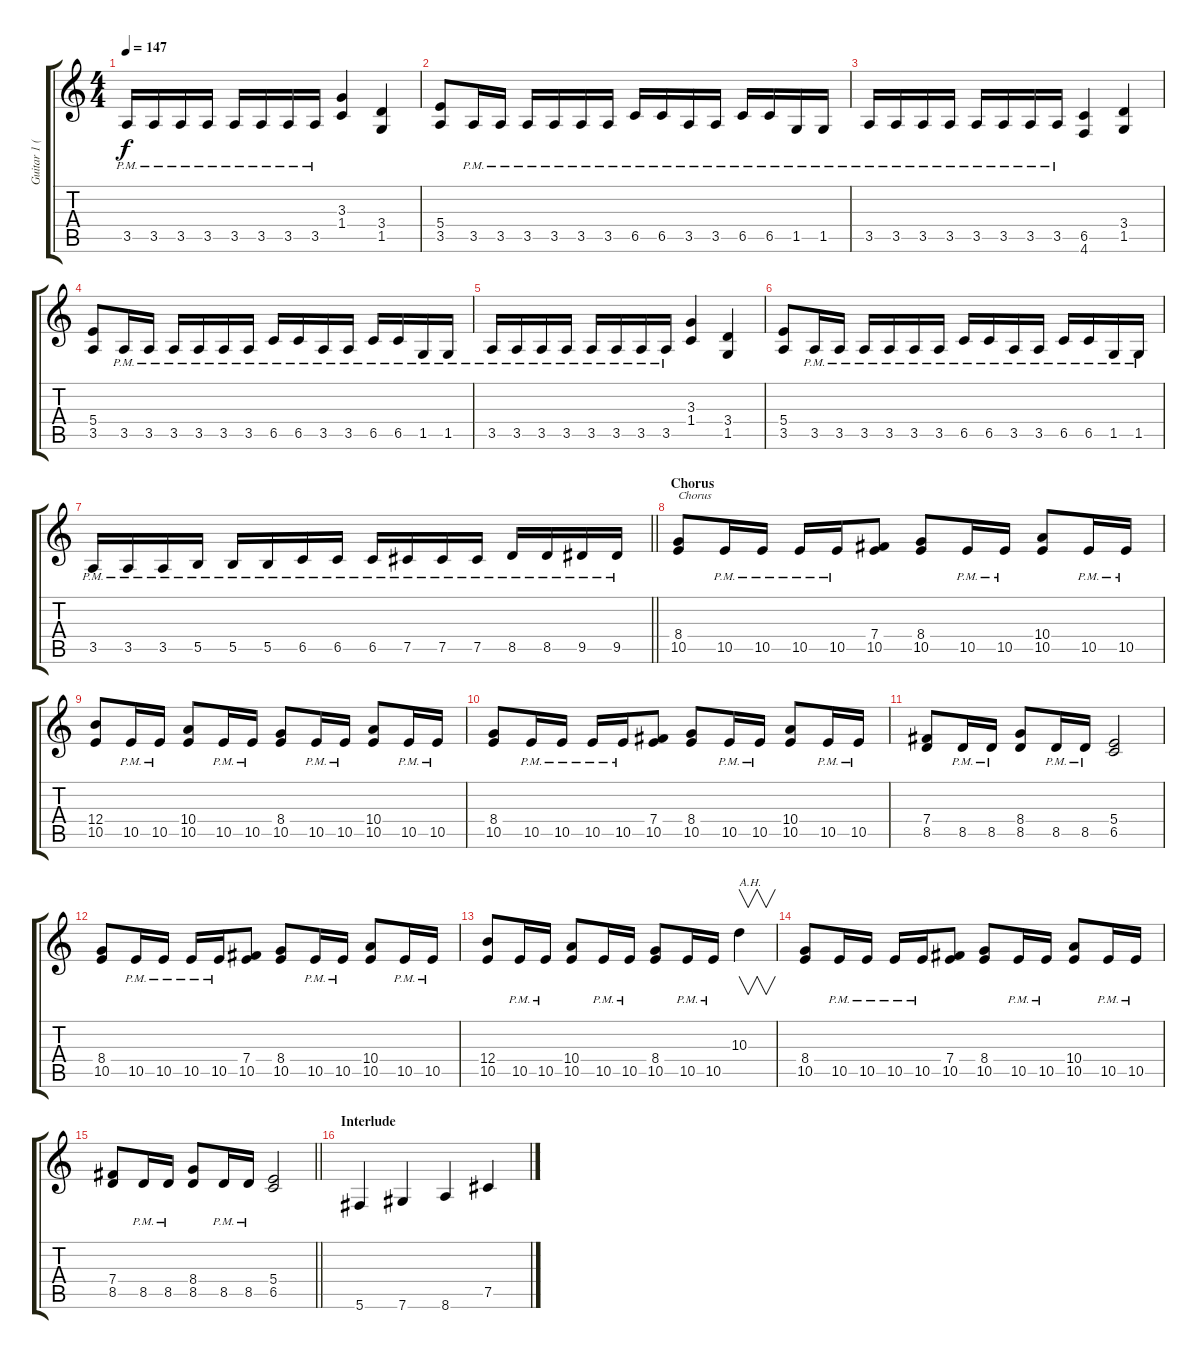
\track ("Guitar 1 (Lead)" "Guitar 1 (") {instrument overdrivenguitar}
\staff {score tabs}
\tuning (Db4 Ab3 E3 B2 Gb2 Db2) {hide}
\ts (4 4)
\tempo 147
\clef g2
\ks c
3.5{pm}.16{dy f} 3.5{pm}.16 3.5{pm}.16 3.5{pm}.16 3.5{pm}.16 3.5{pm}.16 3.5{pm}.16 3.5{pm}.16 (3.3 1.4).4 (3.4 1.5).4 |
(5.4 3.5).8 3.5{pm}.16 3.5{pm}.16 3.5{pm}.16 3.5{pm}.16 3.5{pm}.16 3.5{pm}.16 6.5{pm}.16 6.5{pm}.16 3.5{pm}.16 3.5{pm}.16 6.5{pm}.16 6.5{pm}.16 1.5{pm}.16 1.5{pm}.16 |
3.5{pm}.16 3.5{pm}.16 3.5{pm}.16 3.5{pm}.16 3.5{pm}.16 3.5{pm}.16 3.5{pm}.16 3.5{pm}.16 (6.5 4.6).4 (3.4 1.5).4 |
(5.4 3.5).8 3.5{pm}.16 3.5{pm}.16 3.5{pm}.16 3.5{pm}.16 3.5{pm}.16 3.5{pm}.16 6.5{pm}.16 6.5{pm}.16 3.5{pm}.16 3.5{pm}.16 6.5{pm}.16 6.5{pm}.16 1.5{pm}.16 1.5{pm}.16 |
3.5{pm}.16 3.5{pm}.16 3.5{pm}.16 3.5{pm}.16 3.5{pm}.16 3.5{pm}.16 3.5{pm}.16 3.5{pm}.16 (3.3 1.4).4 (3.4 1.5).4 |
(5.4 3.5).8 3.5{pm}.16 3.5{pm}.16 3.5{pm}.16 3.5{pm}.16 3.5{pm}.16 3.5{pm}.16 6.5{pm}.16 6.5{pm}.16 3.5{pm}.16 3.5{pm}.16 6.5{pm}.16 6.5{pm}.16 1.5{pm}.16 1.5{pm}.16 |
\barLineRight lightlight
3.5{pm}.16 3.5{pm}.16 3.5{pm}.16 5.5{pm}.16 5.5{pm}.16 5.5{pm}.16 6.5{pm}.16 6.5{pm}.16 6.5{pm}.16 7.5{pm}.16 7.5{pm}.16 7.5{pm}.16 8.5{pm}.16 8.5{pm}.16 9.5{pm}.16 9.5{pm}.16 |
\section ("" "Chorus")
(8.4 10.5).8{txt "Chorus"} 10.5{pm}.16 10.5{pm}.16 10.5{pm}.16 10.5{pm}.16 (7.4 10.5).8 (8.4 10.5).8 10.5{pm}.16 10.5{pm}.16 (10.4 10.5).8 10.5{pm}.16 10.5{pm}.16 |
(12.4 10.5).8 10.5{pm}.16 10.5{pm}.16 (10.4 10.5).8 10.5{pm}.16 10.5{pm}.16 (8.4 10.5).8 10.5{pm}.16 10.5{pm}.16 (10.4 10.5).8 10.5{pm}.16 10.5{pm}.16 |
(8.4 10.5).8 10.5{pm}.16 10.5{pm}.16 10.5{pm}.16 10.5{pm}.16 (7.4 10.5).8 (8.4 10.5).8 10.5{pm}.16 10.5{pm}.16 (10.4 10.5).8 10.5{pm}.16 10.5{pm}.16 |
(7.4 8.5).8 8.5{pm}.16 8.5{pm}.16 (8.4 8.5).8 8.5{pm}.16 8.5{pm}.16 (5.4 6.5).2 |
(8.4 10.5).8 10.5{pm}.16 10.5{pm}.16 10.5{pm}.16 10.5{pm}.16 (7.4 10.5).8 (8.4 10.5).8 10.5{pm}.16 10.5{pm}.16 (10.4 10.5).8 10.5{pm}.16 10.5{pm}.16 |
(12.4 10.5).8 10.5{pm}.16 10.5{pm}.16 (10.4 10.5).8 10.5{pm}.16 10.5{pm}.16 (8.4 10.5).8 10.5{pm}.16 10.5{pm}.16 10.3.4{v txt "A.H." instrument guitarharmonics} |
(8.4 10.5).8{volume 13 instrument distortionguitar} 10.5{pm}.16 10.5{pm}.16 10.5{pm}.16 10.5{pm}.16 (7.4 10.5).8 (8.4 10.5).8 10.5{pm}.16 10.5{pm}.16 (10.4 10.5).8 10.5{pm}.16 10.5{pm}.16 |
\barLineRight lightlight
(7.4 8.5).8 8.5{pm}.16 8.5{pm}.16 (8.4 8.5).8 8.5{pm}.16 8.5{pm}.16 (5.4 6.5).2 |
\section ("" "Interlude")
5.6.4 7.6.4 8.6.4 7.5.4
